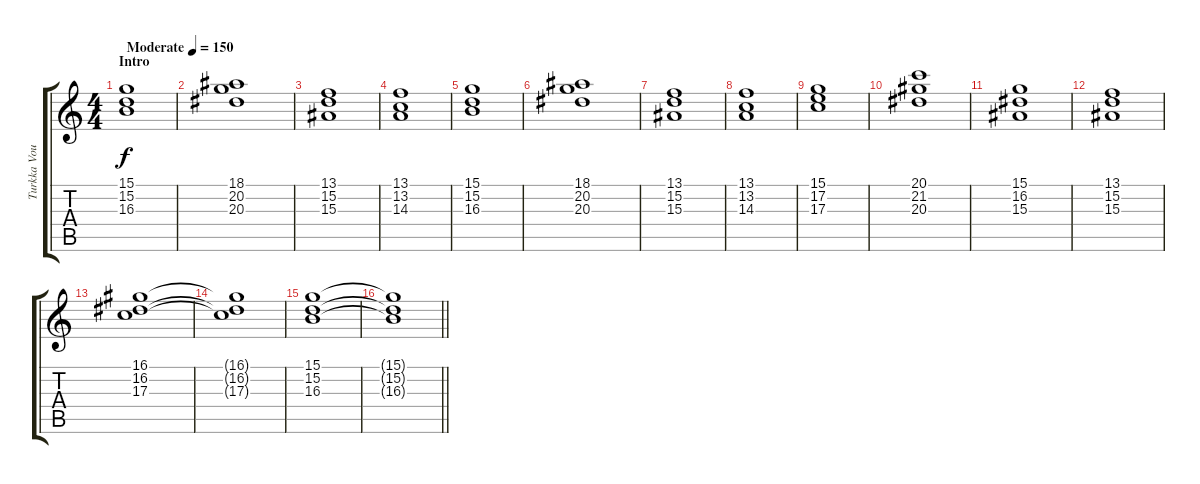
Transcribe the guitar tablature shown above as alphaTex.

\track ("Turkka Vourinen" "Turkka Vou") {instrument stringensemble1}
\staff {score tabs}
\tuning (E4 B3 G3 D3 A2 E2) {hide}
\ts (4 4)
\section ("" "Intro")
\tempo (150 "Moderate")
\clef g2
\ks c
(15.1 15.2 16.3).1{dy f instrument stringensemble1} |
(18.1 20.2 20.3).1 |
(13.1 15.2 15.3).1 |
(13.1 13.2 14.3).1 |
(15.1 15.2 16.3).1 |
(18.1 20.2 20.3).1 |
(13.1 15.2 15.3).1 |
(13.1 13.2 14.3).1 |
(15.1 17.2 17.3).1 |
(20.1 21.2 20.3).1 |
(15.1 16.2 15.3).1 |
(13.1 15.2 15.3).1 |
(16.1 16.2 17.3).1 |
(16.1{t} 16.2{t} 17.3{t}).1 |
(15.1 15.2 16.3).1 |
\barLineRight lightlight
(15.1{t} 15.2{t} 16.3{t}).1
